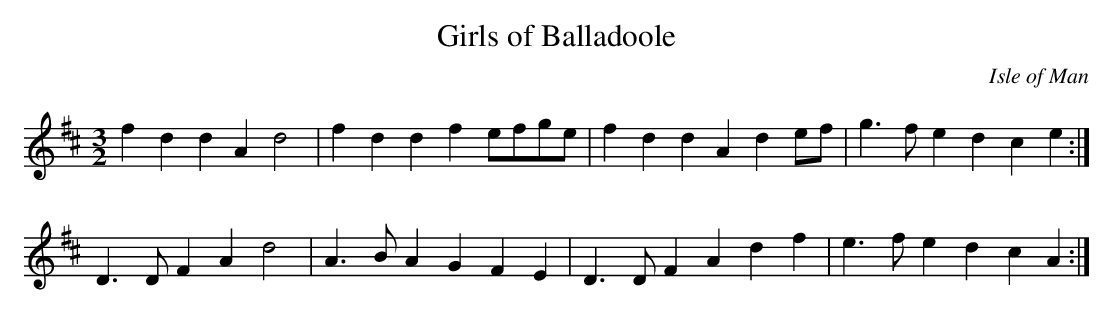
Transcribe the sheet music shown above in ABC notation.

X:1
T:Girls of Balladoole
M:3/2
O:Isle of Man
K:D major
L:1/4
fd dA d2|fd df e/f/g/e/|\
fd dA de/f/|g>f ed ce:|
D>D FA d2|A>B AG FE|D>D FA df|e>f ed cA:|
